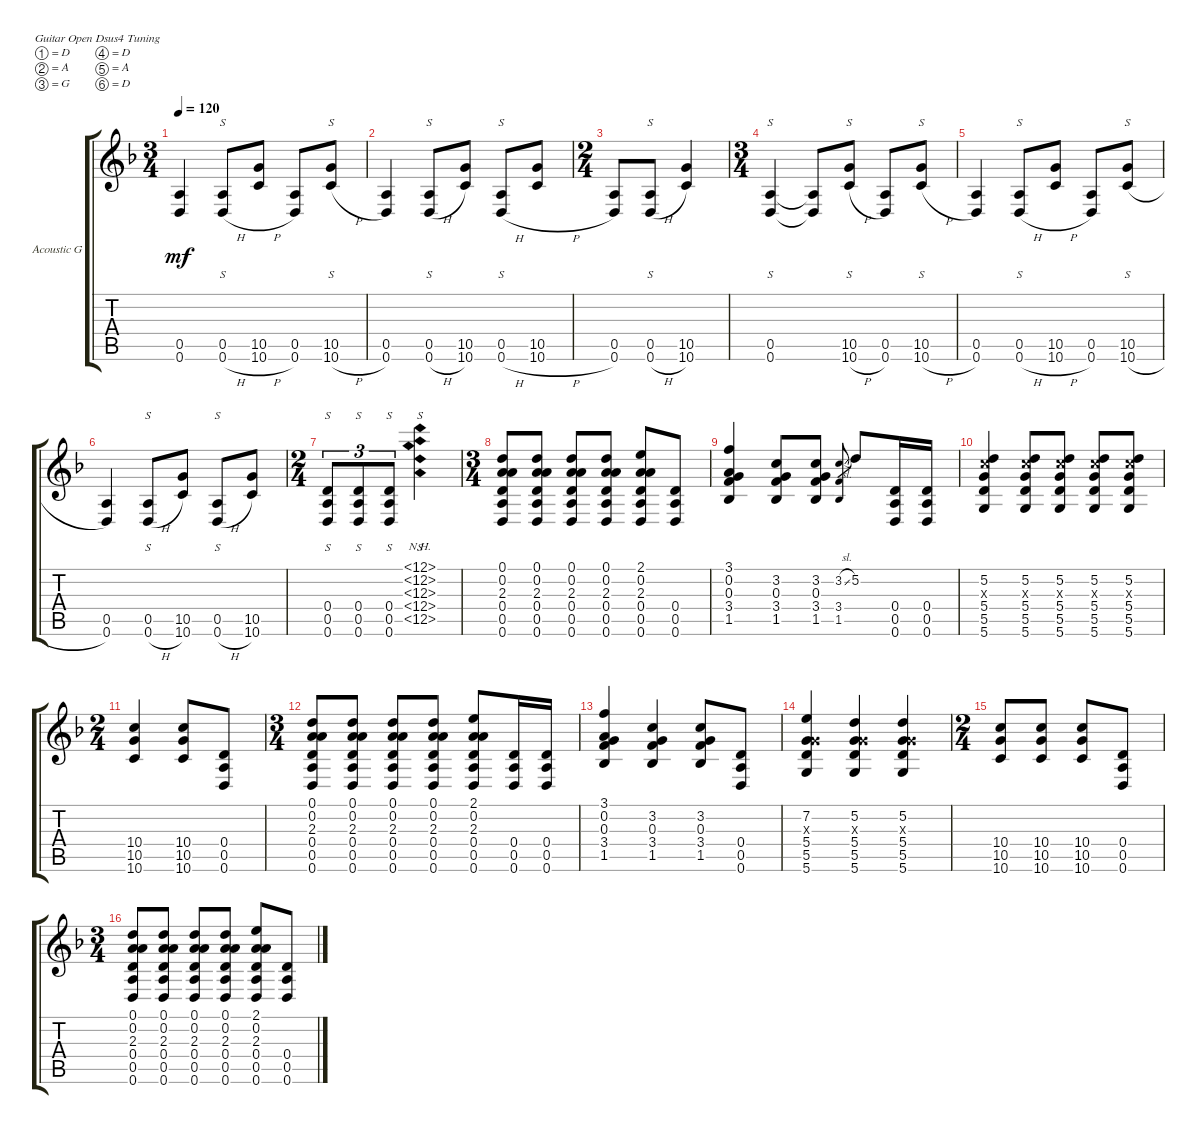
\bracketExtendMode groupsimilarinstruments
\firstSystemTrackNameOrientation horizontal
\otherSystemsTrackNameOrientation horizontal
\track ("Acoustic Guitar" "Acoustic G") {instrument acousticgrandpiano}
\staff {score tabs}
\tuning (D4 A3 G3 D3 A2 D2)
\displaytranspose 12
\ts (3 4)
\tempo 120
\clef g2
\ks dminor
(0.6 0.5).4{dy mf} (0.6{h} 0.5).8{s} (10.6{h} 10.5).8 (0.6 0.5).8 (10.6{h} 10.5).8{s} |
(0.6 0.5).4 (0.6{h} 0.5).8{s} (10.6 10.5).8 (0.6{h} 0.5).8{s} (10.6{h} 10.5).8 |
\ts (2 4)
(0.6 0.5).8 (0.6{h} 0.5).8{s} (10.6 10.5).4 |
\ts (3 4)
(0.6 0.5).4{s} (0.6{t} 0.5{t}).8 (10.6{h} 10.5).8{s} (0.6 0.5).8 (10.6{h} 10.5).8{s} |
(0.6 0.5).4 (0.6{h} 0.5).8{s} (10.6{h} 10.5).8 (0.6 0.5).8 (10.6{h} 10.5).8{s} |
(0.6 0.5).4 (0.6{h} 0.5).8{s} (10.6 10.5).8 (0.6{h} 0.5).8{s} (10.6 10.5).8 |
\ts (2 4)
(0.6 0.5 0.4).8{s tu (3 2)} (0.6 0.5 0.4).8{s tu (3 2)} (0.6 0.5 0.4).8{s tu (3 2)} (12.5{nh} 12.4{nh} 12.3{nh} 12.2{nh} 12.1{nh}).4{s} |
\ts (3 4)
(0.6 0.5 0.4 2.3 0.2 0.1).8 (0.6 0.5 0.4 2.3 0.2 0.1).8 (0.6 0.5 0.4 2.3 0.2 0.1).8 (0.6 0.5 0.4 2.3 0.2 0.1).8 (0.6 0.5 0.4 2.3 0.2 2.1).8 (0.6 0.5 0.4).8 |
(1.5 3.4 0.3 0.2 3.1).4 (1.5 3.4 0.3 3.2).8 (1.5 3.4 0.3 3.2).8 (1.5 3.4 3.2{sl}).8{gr} 5.2.8 (0.6 0.5 0.4).16 (0.6 0.5 0.4).16 |
(5.6 5.5 5.4 5.3{x} 5.2).4 (5.6 5.5 5.4 5.3{x} 5.2).8 (5.6 5.5 5.4 5.3{x} 5.2).8 (5.6 5.5 5.4 5.3{x} 5.2).8 (5.6 5.5 5.4 5.3{x} 5.2).8 |
\ts (2 4)
(10.6 10.5 10.4).4 (10.6 10.5 10.4).8 (0.6 0.5 0.4).8 |
\ts (3 4)
(0.6 0.5 0.4 2.3 0.2 0.1).8 (0.6 0.5 0.4 2.3 0.2 0.1).8 (0.6 0.5 0.4 2.3 0.2 0.1).8 (0.6 0.5 0.4 2.3 0.2 0.1).8 (0.6 0.5 0.4 2.3 0.2 2.1).8 (0.6 0.5 0.4).16 (0.6 0.5 0.4).16 |
(1.5 3.4 0.3 0.2 3.1).4 (1.5 3.4 0.3 3.2).4 (1.5 3.4 0.3 3.2).8 (0.6 0.5 0.4).8 |
(5.6 5.5 5.4 0.3{x} 7.2).4 (5.6 5.5 5.4 0.3{x} 5.2).4 (5.6 5.5 5.4 0.3{x} 5.2).4 |
\ts (2 4)
(10.6 10.5 10.4).8 (10.6 10.5 10.4).8 (10.6 10.5 10.4).8 (0.6 0.5 0.4).8 |
\ts (3 4)
(0.6 0.5 0.4 2.3 0.2 0.1).8 (0.6 0.5 0.4 2.3 0.2 0.1).8 (0.6 0.5 0.4 2.3 0.2 0.1).8 (0.6 0.5 0.4 2.3 0.2 0.1).8 (0.6 0.5 0.4 2.3 0.2 2.1).8 (0.6 0.5 0.4).8
